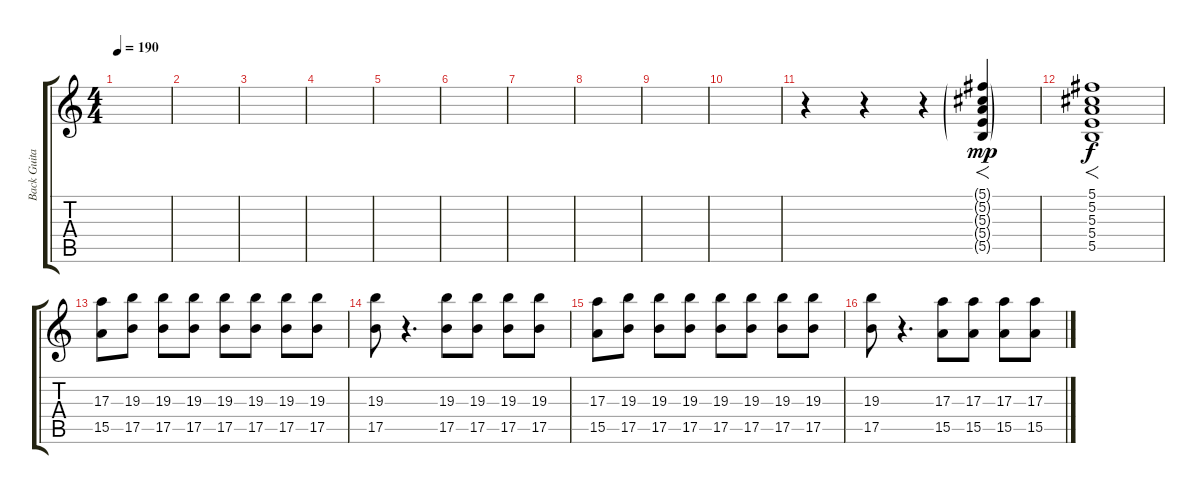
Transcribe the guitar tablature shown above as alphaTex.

\track ("Back Guitar" "Back Guita") {instrument distortionguitar}
\staff {score tabs}
\tuning (Db4 Ab3 E3 B2 Gb2 B1) {hide}
\ts (4 4)
\tempo 190
\clef g2
\ks c
|
|
|
|
|
|
|
|
|
|
r.4 r.4 r.4 (5.1{g} 5.2{g} 5.3{g} 5.4{g} 5.5{g}).4{f dy mp instrument reversecymbal} |
(5.1 5.2 5.3 5.4 5.5).1{f dy f volume 14 instrument reversecymbal} |
(17.3 15.5).8{volume 8 instrument distortionguitar} (19.3 17.5).8 (19.3 17.5).8 (19.3 17.5).8 (19.3 17.5).8 (19.3 17.5).8 (19.3 17.5).8 (19.3 17.5).8 |
(19.3 17.5).8 r.4{d} (19.3 17.5).8 (19.3 17.5).8 (19.3 17.5).8 (19.3 17.5).8 |
(17.3 15.5).8 (19.3 17.5).8 (19.3 17.5).8 (19.3 17.5).8 (19.3 17.5).8 (19.3 17.5).8 (19.3 17.5).8 (19.3 17.5).8 |
(19.3 17.5).8 r.4{d} (17.3 15.5).8 (17.3 15.5).8 (17.3 15.5).8 (17.3 15.5).8
